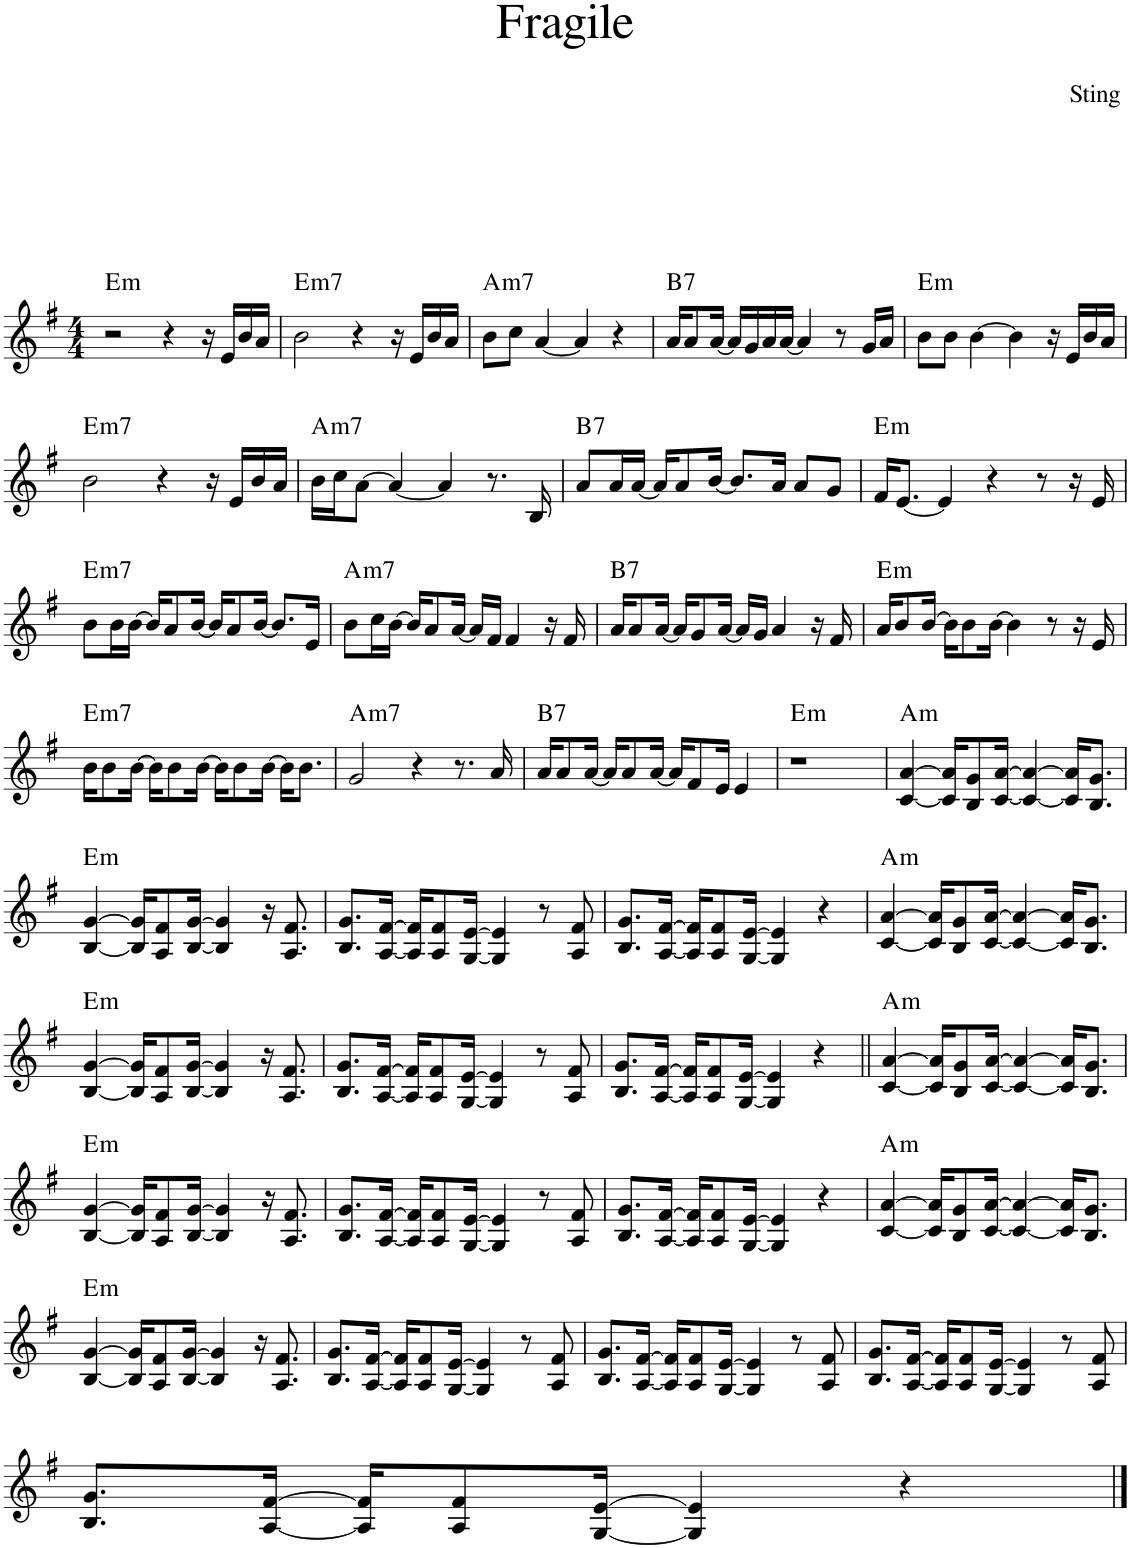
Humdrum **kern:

**kern	**harte
*part1	*part1
*staff1	*
*I"Piano	*
*I'Pno.	*
*clefG2	*
*k[f#]	*
*M4/4	*
=1	=1
!	!LO:H:kt=m
2r	E:min
4r	.
16r	.
16e/LL	.
16b/	.
16a/JJ	.
=2	=2
!	!LO:H:kt=m7
2b\	E:min7
4r	.
16r	.
16e/LL	.
16b/	.
16a/JJ	.
=3	=3
!	!LO:H:kt=m7
8b\L	A:min7
8cc\J	.
[4a/	.
4a/]	.
4r	.
=4	=4
!	!LO:H:kt=7
16a/KL	B:7
8a/	.
[16a/Jk	.
16a/LL]	.
16g/	.
16a/	.
[16a/JJ	.
4a/]	.
8r	.
16g/LL	.
16a/JJ	.
=5	=5
!	!LO:H:kt=m
8b\L	E:min
8b\J	.
[4b\	.
4b\]	.
16r	.
16e/LL	.
16b/	.
16a/JJ	.
!!LO:LB:g=z
=6	=6
!	!LO:H:kt=m7
2b\	E:min7
4r	.
16r	.
16e/LL	.
16b/	.
16a/JJ	.
=7	=7
!	!LO:H:kt=m7
16b\LL	A:min7
16cc\J	.
[8a\J	.
4a/_	.
4a/]	.
8.r	.
16B/	.
=8	=8
!	!LO:H:kt=7
8a/L	B:7
16a/L	.
[16a/JJ	.
16a/KL]	.
8a/	.
[16b/Jk	.
8.b/L]	.
16a/Jk	.
8a/L	.
8g/J	.
=9	=9
!	!LO:H:kt=m
16f#/KL	E:min
[8.e/J	.
4e/]	.
4r	.
8r	.
16r	.
16e/	.
!!LO:LB:g=z
=10	=10
!	!LO:H:kt=m7
8b\L	E:min7
16b\L	.
[16b\JJ	.
16b/KL]	.
8a/	.
[16b/Jk	.
16b/KL]	.
8a/	.
[16b/Jk	.
8.b/L]	.
16e/Jk	.
=11	=11
!	!LO:H:kt=m7
8b\L	A:min7
16cc\L	.
[16b\JJ	.
16b/KL]	.
8a/	.
[16a/Jk	.
16a/LL]	.
16f#/JJ	.
4f#/	.
16r	.
16f#/	.
=12	=12
!	!LO:H:kt=7
16a/KL	B:7
8a/	.
[16a/Jk	.
16a/KL]	.
8g/	.
[16a/Jk	.
16a/LL]	.
16g/JJ	.
4a/	.
16r	.
16f#/	.
=13	=13
!	!LO:H:kt=m
16a/KL	E:min
8b/	.
[16b/Jk	.
16b\KL]	.
8b\	.
[16b\Jk	.
4b\]	.
8r	.
16r	.
16e/	.
!!LO:LB:g=z
=14	=14
!	!LO:H:kt=m7
16b\KL	E:min7
8b\	.
[16b\Jk	.
16b\KL]	.
8b\	.
[16b\Jk	.
16b\KL]	.
8b\	.
[16b\Jk	.
16b\KL]	.
8.b\J	.
=15	=15
!	!LO:H:kt=m7
2g/	A:min7
4r	.
8.r	.
16a/	.
=16	=16
!	!LO:H:kt=7
16a/KL	B:7
8a/	.
[16a/Jk	.
16a/KL]	.
8a/	.
[16a/Jk	.
16a/KL]	.
8f#/	.
16e/Jk	.
4e/	.
=17	=17
!	!LO:H:kt=m
1r	E:min
=18	=18
!	!LO:H:kt=m
[4c/ [4a/	A:min
16c/] 16a/]KL	.
8B/ 8g/	.
[16c/ [16a/Jk	.
4c/_ 4a/_	.
16c/] 16a/]KL	.
8.B/ 8.g/J	.
!!LO:LB:g=z
=19	=19
!	!LO:H:kt=m
[4B/ [4g/	E:min
16B/] 16g/]KL	.
8A/ 8f#/	.
[16B/ [16g/Jk	.
4B/] 4g/]	.
16r	.
8.A/ 8.f#/	.
=20	=20
8.B/ 8.g/L	.
[16A/ [16f#/Jk	.
16A/] 16f#/]KL	.
8A/ 8f#/	.
[16G/ [16e/Jk	.
4G/] 4e/]	.
8r	.
8A/ 8f#/	.
=21	=21
8.B/ 8.g/L	.
[16A/ [16f#/Jk	.
16A/] 16f#/]KL	.
8A/ 8f#/	.
[16G/ [16e/Jk	.
4G/] 4e/]	.
4r	.
=22	=22
!	!LO:H:kt=m
[4c/ [4a/	A:min
16c/] 16a/]KL	.
8B/ 8g/	.
[16c/ [16a/Jk	.
4c/_ 4a/_	.
16c/] 16a/]KL	.
8.B/ 8.g/J	.
!!LO:LB:g=z
=23	=23
!	!LO:H:kt=m
[4B/ [4g/	E:min
16B/] 16g/]KL	.
8A/ 8f#/	.
[16B/ [16g/Jk	.
4B/] 4g/]	.
16r	.
8.A/ 8.f#/	.
=24	=24
8.B/ 8.g/L	.
[16A/ [16f#/Jk	.
16A/] 16f#/]KL	.
8A/ 8f#/	.
[16G/ [16e/Jk	.
4G/] 4e/]	.
8r	.
8A/ 8f#/	.
=25	=25
8.B/ 8.g/L	.
[16A/ [16f#/Jk	.
16A/] 16f#/]KL	.
8A/ 8f#/	.
[16G/ [16e/Jk	.
4G/] 4e/]	.
4r	.
=26||	=26||
!	!LO:H:kt=m
[4c/ [4a/	A:min
16c/] 16a/]KL	.
8B/ 8g/	.
[16c/ [16a/Jk	.
4c/_ 4a/_	.
16c/] 16a/]KL	.
8.B/ 8.g/J	.
!!LO:LB:g=z
=27	=27
!	!LO:H:kt=m
[4B/ [4g/	E:min
16B/] 16g/]KL	.
8A/ 8f#/	.
[16B/ [16g/Jk	.
4B/] 4g/]	.
16r	.
8.A/ 8.f#/	.
=28	=28
8.B/ 8.g/L	.
[16A/ [16f#/Jk	.
16A/] 16f#/]KL	.
8A/ 8f#/	.
[16G/ [16e/Jk	.
4G/] 4e/]	.
8r	.
8A/ 8f#/	.
=29	=29
8.B/ 8.g/L	.
[16A/ [16f#/Jk	.
16A/] 16f#/]KL	.
8A/ 8f#/	.
[16G/ [16e/Jk	.
4G/] 4e/]	.
4r	.
=30	=30
!	!LO:H:kt=m
[4c/ [4a/	A:min
16c/] 16a/]KL	.
8B/ 8g/	.
[16c/ [16a/Jk	.
4c/_ 4a/_	.
16c/] 16a/]KL	.
8.B/ 8.g/J	.
!!LO:LB:g=z
=31	=31
!	!LO:H:kt=m
[4B/ [4g/	E:min
16B/] 16g/]KL	.
8A/ 8f#/	.
[16B/ [16g/Jk	.
4B/] 4g/]	.
16r	.
8.A/ 8.f#/	.
=32	=32
8.B/ 8.g/L	.
[16A/ [16f#/Jk	.
16A/] 16f#/]KL	.
8A/ 8f#/	.
[16G/ [16e/Jk	.
4G/] 4e/]	.
8r	.
8A/ 8f#/	.
=33	=33
8.B/ 8.g/L	.
[16A/ [16f#/Jk	.
16A/] 16f#/]KL	.
8A/ 8f#/	.
[16G/ [16e/Jk	.
4G/] 4e/]	.
8r	.
8A/ 8f#/	.
=34	=34
8.B/ 8.g/L	.
[16A/ [16f#/Jk	.
16A/] 16f#/]KL	.
8A/ 8f#/	.
[16G/ [16e/Jk	.
4G/] 4e/]	.
8r	.
8A/ 8f#/	.
!!LO:LB:g=z
=35	=35
8.B/ 8.g/L	.
[16A/ [16f#/Jk	.
16A/] 16f#/]KL	.
8A/ 8f#/	.
[16G/ [16e/Jk	.
4G/] 4e/]	.
4r	.
==	==
*-	*-
